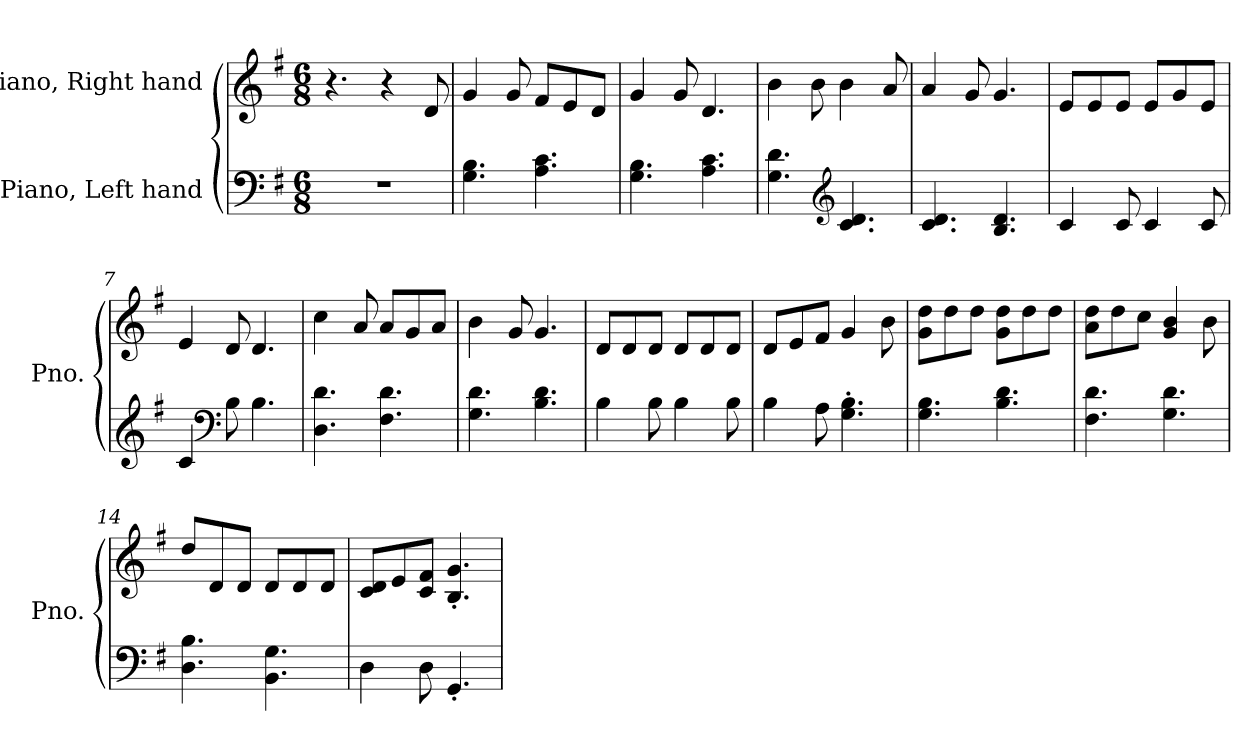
**kern	**kern
*part2	*part1
*staff2	*staff1
*I"Piano, Left hand	*I"Piano, Right hand
*I'Pno.	*I'Pno.
*clefF4	*clefG2
*k[f#]	*k[f#]
*M6/8	*M6/8
*MM120	*MM120
=1	=1
2.r	4.r
.	4r
.	8d/
=2	=2
4.G\ 4.B\	4g/
.	8g/
4.A\ 4.c\	8f#/L
.	8e/
.	8d/J
=3	=3
4.G\ 4.B\	4g/
.	8g/
4.A\ 4.c\	4.d/
=4	=4
4.G\ 4.d\	4b\
.	8b\
*clefG2	*
4.c/ 4.d/	4b\
.	8a/
=5	=5
4.c/ 4.d/	4a/
.	8g/
4.B/ 4.d/	4.g/
=6	=6
4c/	8e/L
.	8e/
8c/	8e/J
4c/	8e/L
.	8g/
8c/	8e/J
!!LO:LB:g=z
=7	=7
4c/	4e/
*clefF4	*
8B\	8d/
4.B\	4.d/
=8	=8
4.D\ 4.d\	4cc\
.	8a/
4.F#\ 4.d\	8a/L
.	8g/
.	8a/J
=9	=9
4.G\ 4.d\	4b\
.	8g/
4.B\ 4.d\	4.g/
=10	=10
4B\	8d/L
.	8d/
8B\	8d/J
4B\	8d/L
.	8d/
8B\	8d/J
=11	=11
4B\	8d/L
.	8e/
8A\	8f#/J
4.G\' 4.B\'	4g/
.	8b\
=12	=12
4.G\ 4.B\	8g\ 8dd\L
.	8dd\
.	8dd\J
4.B\ 4.d\	8g\ 8dd\L
.	8dd\
.	8dd\J
=13	=13
4.F#\ 4.d\	8a\ 8dd\L
.	8dd\
.	8cc\J
4.G\ 4.d\	4g/ 4b/
.	8b\
!!LO:LB:g=z
=14	=14
4.D\ 4.B\	8dd/L
.	8d/
.	8d/J
4.BB\ 4.G\	8d/L
.	8d/
.	8d/J
=15	=15
4D\	8c/ 8d/L
.	8e/
8D\	8c/ 8f#/J
4.GG'/	4.B/' 4.g/'
=	=
*-	*-
